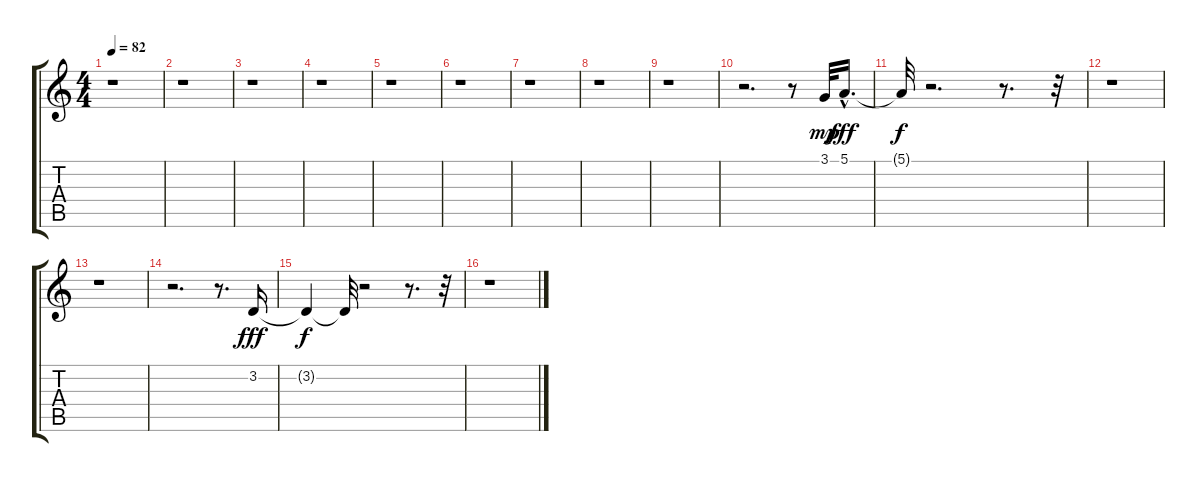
\track "" {instrument applause}
\staff {score tabs}
\tuning (E4 B3 G3 D3 A2 E2) {hide}
\ts (4 4)
\tempo 82
\clef g2
\ks c
r.1{dy f} |
r.1 |
r.1 |
r.1 |
r.1 |
r.1 |
r.1 |
r.1 |
r.1 |
r.2{d} r.8 3.1.32{dy mp} 5.1{hac}.16{d dy fff} |
5.1{t}.32{dy f} r.2{d} r.8{d} r.32 |
r.1 |
r.1 |
r.2{d} r.8{d} 3.2.16{dy fff} |
3.2{t}.4{dy f} 3.2{t}.32 r.2 r.8{d} r.32 |
r.1
